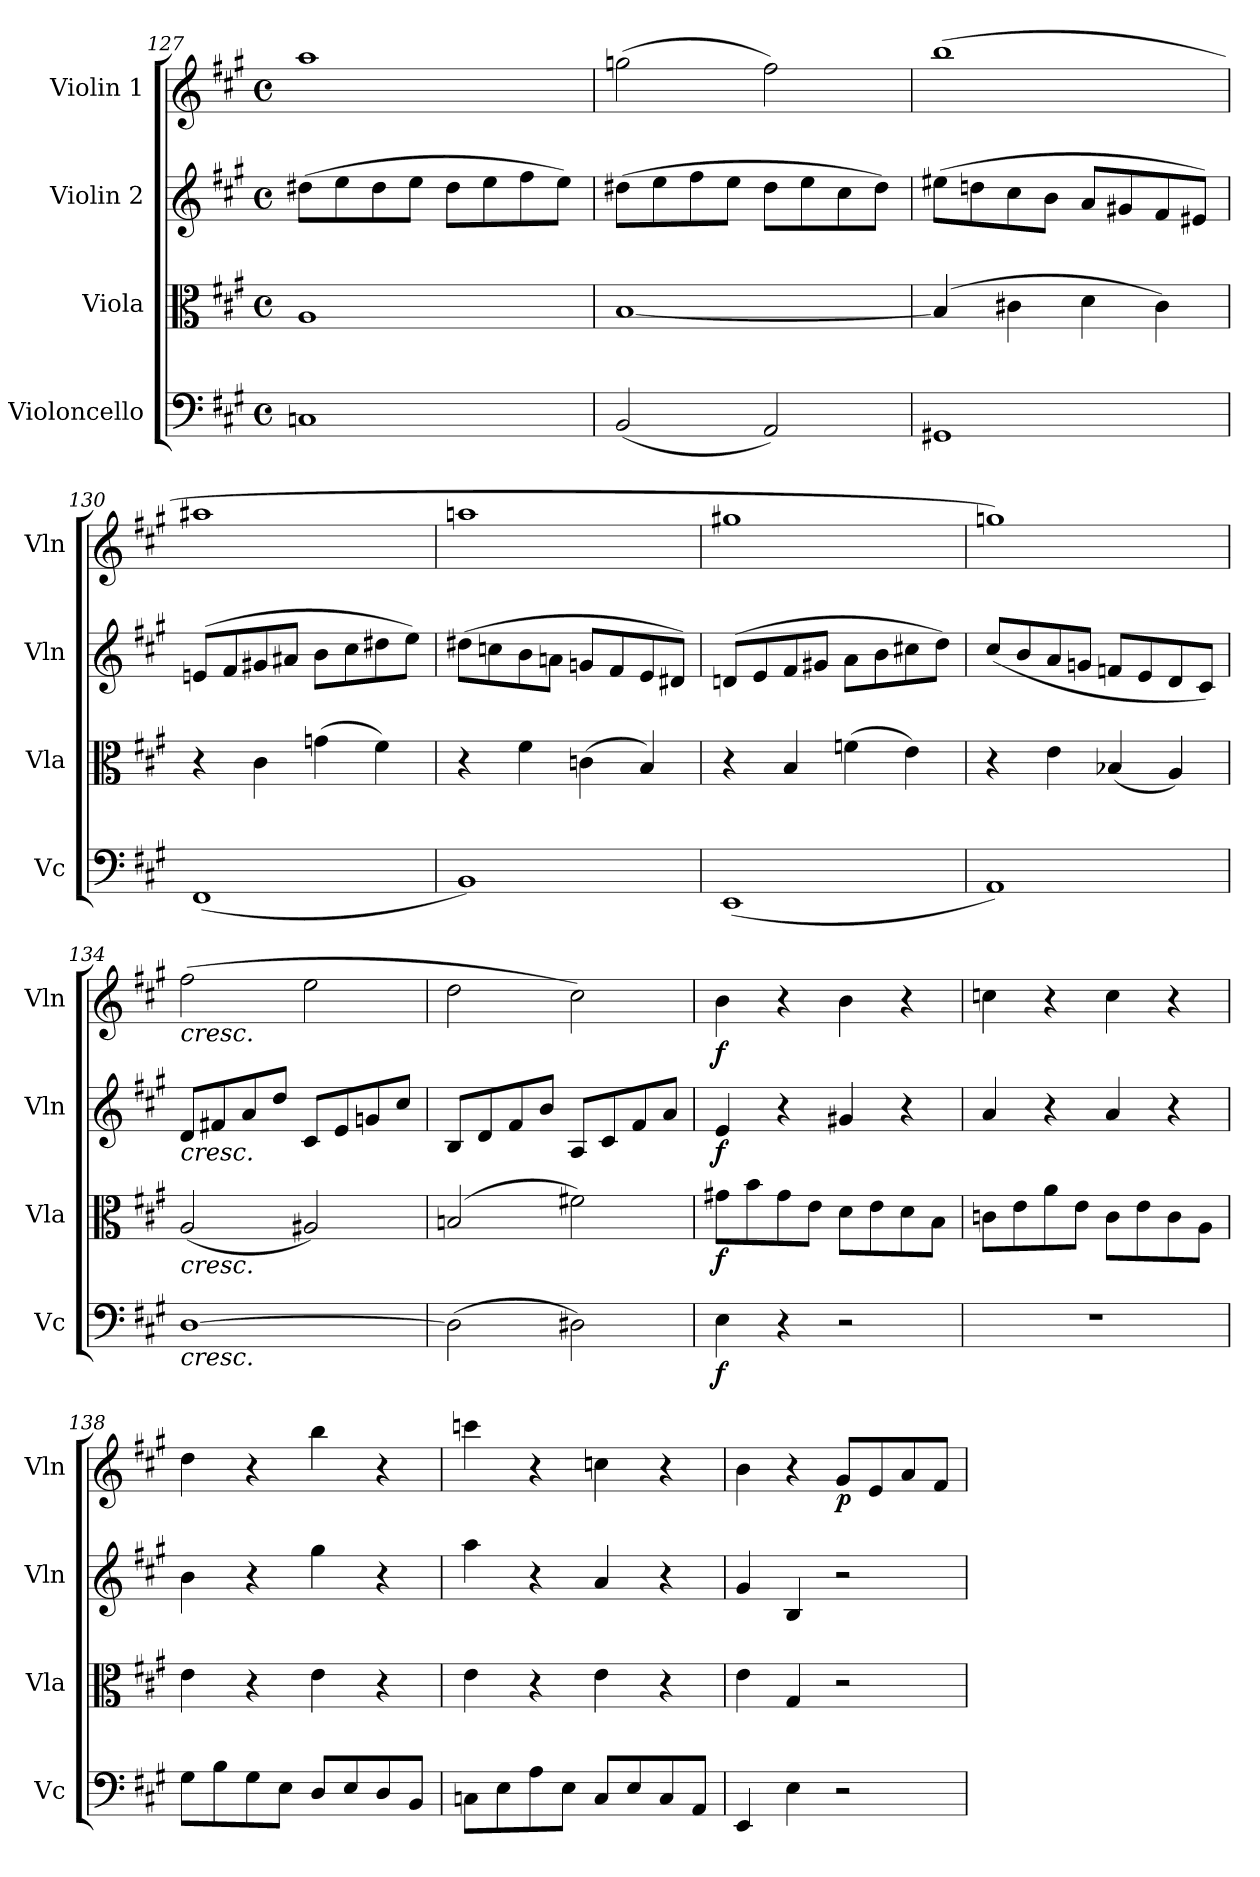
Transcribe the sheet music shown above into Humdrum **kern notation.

**kern	**dynam	**kern	**dynam	**kern	**dynam	**kern	**dynam
*part4	*part4	*part3	*part3	*part2	*part2	*part1	*part1
*staff4	*staff4	*staff3	*staff3	*staff2	*staff2	*staff1	*staff1
*I"Violoncello	*	*I"Viola	*	*I"Violin 2	*	*I"Violin 1	*
*I'Vc	*	*I'Vla	*	*I'Vln	*	*I'Vln	*
*clefF4	*	*clefC3	*	*clefG2	*	*clefG2	*
*k[f#c#g#]	*	*k[f#c#g#]	*	*k[f#c#g#]	*	*k[f#c#g#]	*
*M4/4	*	*M4/4	*	*M4/4	*	*M4/4	*
*met(c)	*	*met(c)	*	*met(c)	*	*met(c)	*
=127	=127	=127	=127	=127	=127	=127	=127
1Cn	.	1A	.	(8dd#X\L	.	1aa	.
.	.	.	.	8ee\	.	.	.
.	.	.	.	8dd#\	.	.	.
.	.	.	.	8ee\J	.	.	.
.	.	.	.	8dd#\L	.	.	.
.	.	.	.	8ee\	.	.	.
.	.	.	.	8ff#\	.	.	.
.	.	.	.	8ee\J)	.	.	.
=128	=128	=128	=128	=128	=128	=128	=128
(2BB/	.	[1B	.	(8dd#X\L	.	(2ggn\	.
.	.	.	.	8ee\	.	.	.
.	.	.	.	8ff#\	.	.	.
.	.	.	.	8ee\J	.	.	.
2AA/)	.	.	.	8dd#\L	.	2ff#\)	.
.	.	.	.	8ee\	.	.	.
.	.	.	.	8cc#\	.	.	.
.	.	.	.	8dd#\J)	.	.	.
=129	=129	=129	=129	=129	=129	=129	=129
1GG#X	.	(4B/]	.	(8ee#X\L	.	(1bb	.
.	.	.	.	8ddn\	.	.	.
.	.	4c#X\	.	8cc#\	.	.	.
.	.	.	.	8b\J	.	.	.
.	.	4d\	.	8a/L	.	.	.
.	.	.	.	8g#X/	.	.	.
.	.	4c#\)	.	8f#/	.	.	.
.	.	.	.	8e#X/J)	.	.	.
=130	=130	=130	=130	=130	=130	=130	=130
(1FF#	.	4r	.	(8en/L	.	1aa#X	.
.	.	.	.	8f#/	.	.	.
.	.	4c#\	.	8g#X/	.	.	.
.	.	.	.	8a#X/J	.	.	.
.	.	(4gn\	.	8b\L	.	.	.
.	.	.	.	8cc#\	.	.	.
.	.	4f#\)	.	8dd#X\	.	.	.
.	.	.	.	8ee\J)	.	.	.
!!LO:LB:g=z
=131	=131	=131	=131	=131	=131	=131	=131
1BB)	.	4r	.	(8dd#X\L	.	1aan	.
.	.	.	.	8ccn\	.	.	.
.	.	4f#\	.	8b\	.	.	.
.	.	.	.	8an\J	.	.	.
.	.	(4cn\	.	8gn/L	.	.	.
.	.	.	.	8f#/	.	.	.
.	.	4B/)	.	8e/	.	.	.
.	.	.	.	8d#X/J)	.	.	.
=132	=132	=132	=132	=132	=132	=132	=132
(1EE	.	4r	.	(8dn/L	.	1gg#X	.
.	.	.	.	8e/	.	.	.
.	.	4B/	.	8f#/	.	.	.
.	.	.	.	8g#X/J	.	.	.
.	.	(4fn\	.	8a\L	.	.	.
.	.	.	.	8b\	.	.	.
.	.	4e\)	.	8cc#X\	.	.	.
.	.	.	.	8dd\J)	.	.	.
!!LO:LB:g=z
=133	=133	=133	=133	=133	=133	=133	=133
1AA)	.	4r	.	(8cc#/L	.	1ggn)	.
.	.	.	.	8b/	.	.	.
.	.	4e\	.	8a/	.	.	.
.	.	.	.	8gn/J	.	.	.
.	.	(4B-X/	.	8fn/L	.	.	.
.	.	.	.	8e/	.	.	.
.	.	4A/)	.	8d/	.	.	.
.	.	.	.	8c#/J)	.	.	.
=134	=134	=134	=134	=134	=134	=134	=134
!	!	!	!	!	!	!LO:TX:b:i:t=cresc.	!
!	!	!	!	!LO:TX:b:i:t=cresc.	!	!	!
!	!	!LO:TX:b:i:t=cresc.	!	!	!	!	!
!LO:TX:b:i:t=cresc.	!	!	!	!	!	!	!
[1D	.	(2A/	.	8d/L	.	(2ff#\	.
.	.	.	.	8f#X/	.	.	.
.	.	.	.	8a/	.	.	.
.	.	.	.	8dd/J	.	.	.
.	.	2A#X/)	.	8c#/L	.	2ee\	.
.	.	.	.	8e/	.	.	.
.	.	.	.	8gn/	.	.	.
.	.	.	.	8cc#/J	.	.	.
=135	=135	=135	=135	=135	=135	=135	=135
(2D\]	.	(2Bn/	.	8B/L	.	2dd\	.
.	.	.	.	8d/	.	.	.
.	.	.	.	8f#/	.	.	.
.	.	.	.	8b/J	.	.	.
2D#X\)	.	2f#X\)	.	8A/L	.	2cc#\)	.
.	.	.	.	8c#/	.	.	.
.	.	.	.	8f#/	.	.	.
.	.	.	.	8a/J	.	.	.
=136	=136	=136	=136	=136	=136	=136	=136
!	!LO:DY:b	!	!LO:DY:b	!	!LO:DY:b	!	!LO:DY:b
4E\	f	8g#X\L	f	4e/	f	4b\	f
.	.	8b\	.	.	.	.	.
4r	.	8g#\	.	4r	.	4r	.
.	.	8e\J	.	.	.	.	.
2r	.	8d\L	.	4g#X/	.	4b\	.
.	.	8e\	.	.	.	.	.
.	.	8d\	.	4r	.	4r	.
.	.	8B\J	.	.	.	.	.
=137	=137	=137	=137	=137	=137	=137	=137
1r	.	8cn\L	.	4a/	.	4ccn\	.
.	.	8e\	.	.	.	.	.
.	.	8a\	.	4r	.	4r	.
.	.	8e\J	.	.	.	.	.
.	.	8c\L	.	4a/	.	4cc\	.
.	.	8e\	.	.	.	.	.
.	.	8c\	.	4r	.	4r	.
.	.	8A\J	.	.	.	.	.
=138	=138	=138	=138	=138	=138	=138	=138
8G#\L	.	4e\	.	4b\	.	4dd\	.
8B\	.	.	.	.	.	.	.
8G#\	.	4r	.	4r	.	4r	.
8E\J	.	.	.	.	.	.	.
8D/L	.	4e\	.	4gg#\	.	4bb\	.
8E/	.	.	.	.	.	.	.
8D/	.	4r	.	4r	.	4r	.
8BB/J	.	.	.	.	.	.	.
!!LO:LB:g=z
=139	=139	=139	=139	=139	=139	=139	=139
8Cn\L	.	4e\	.	4aa\	.	4cccn\	.
8E\	.	.	.	.	.	.	.
8A\	.	4r	.	4r	.	4r	.
8E\J	.	.	.	.	.	.	.
8C/L	.	4e\	.	4a/	.	4ccn\	.
8E/	.	.	.	.	.	.	.
8C/	.	4r	.	4r	.	4r	.
8AA/J	.	.	.	.	.	.	.
=140	=140	=140	=140	=140	=140	=140	=140
4EE/	.	4e\	.	4g#/	.	4b\	.
4E\	.	4G#/	.	4B/	.	4r	.
!	!	!	!	!	!	!	!LO:DY:b
2r	.	2r	.	2r	.	8g#/L	p
.	.	.	.	.	.	8e/	.
.	.	.	.	.	.	8a/	.
.	.	.	.	.	.	8f#/J	.
=	=	=	=	=	=	=	=
*-	*-	*-	*-	*-	*-	*-	*-
